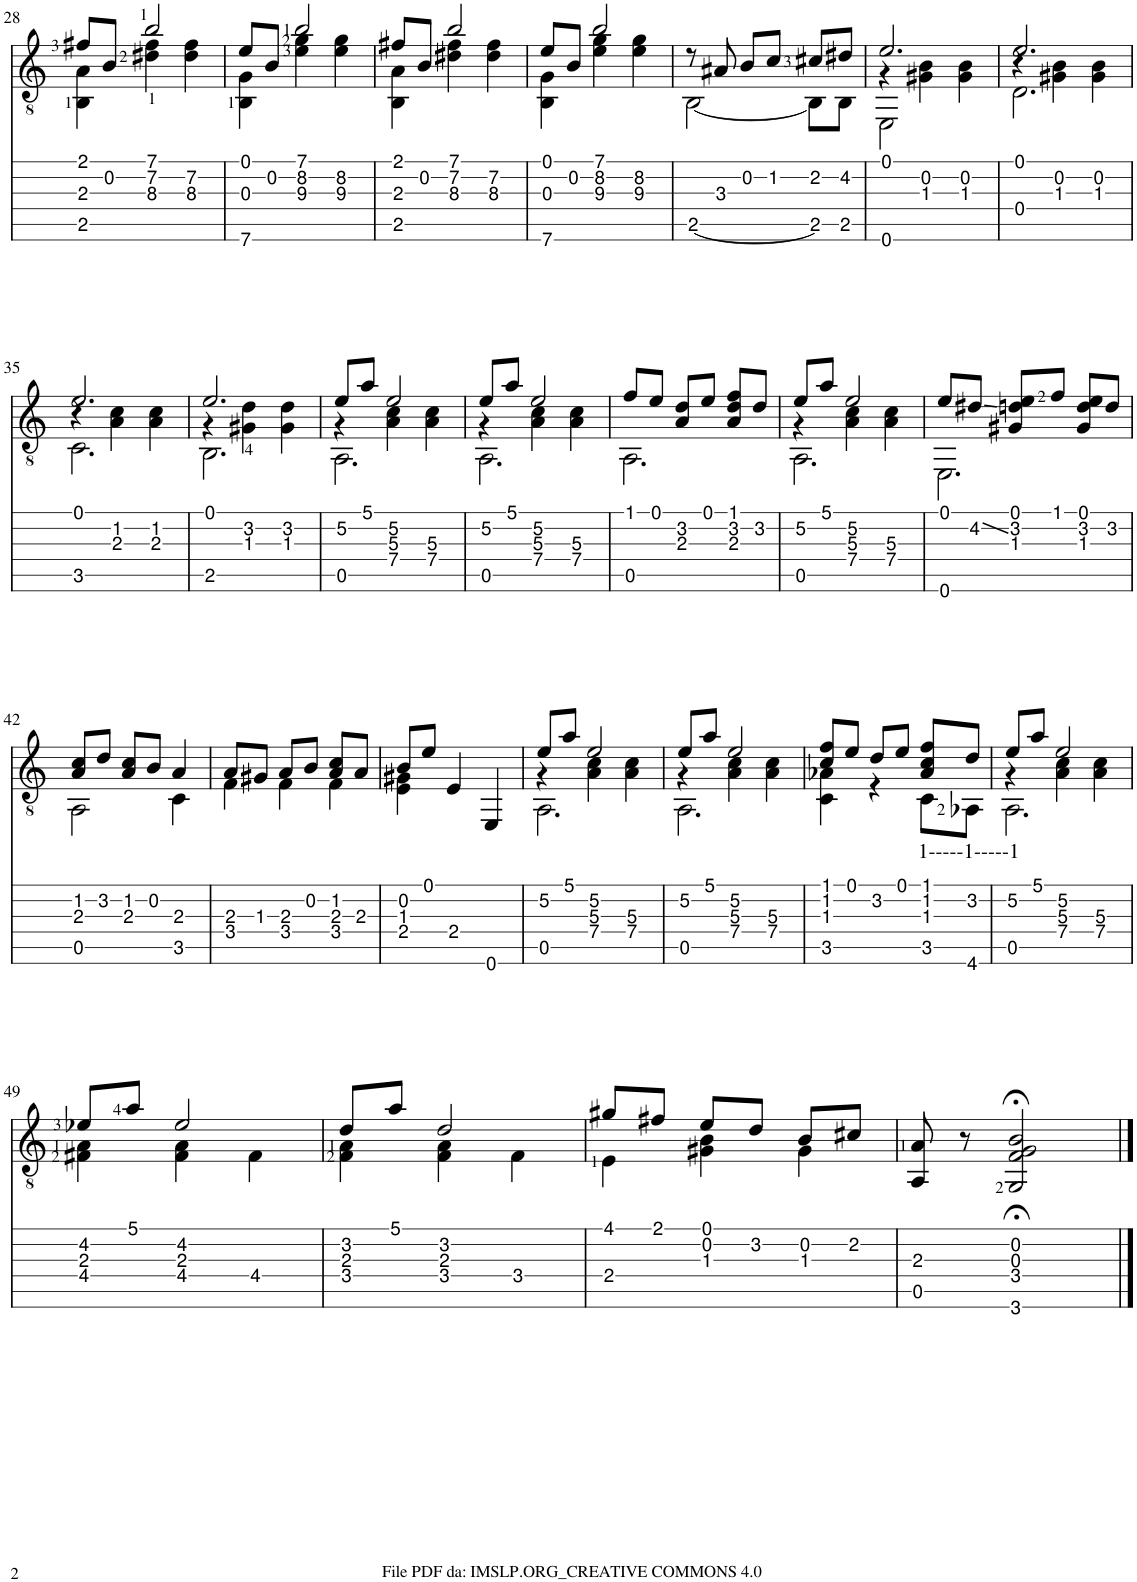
**kern	**kern
*part1	*part1
*staff2	*staff1
*I"Guitar	*
*I'Guit.	*
!!LO:PB:g=z
*	*clefGv2
*k[]	*k[]
*M3/4	*M3/4
=28	=28
*^	*^
8f#L	4BB 4A	8f#X/L	4BB\ 4A\
8BJ	.	8B/J	.
2b	4d# 4f#	2b/	4d#X\ 4f#\
.	4d# 4f#	.	4d#\ 4f#\
=29	=29	=29	=29
8eL	4BB 4G	8e/L	4BB\ 4G\
8BJ	.	8B/J	.
2b	4e 4g	2b/	4e\ 4g\
.	4e 4g	.	4e\ 4g\
=30	=30	=30	=30
8f#XL	4BB 4A	8f#X/L	4BB\ 4A\
8BJ	.	8B/J	.
2b	4d#X 4f#	2b/	4d#X\ 4f#\
.	4d# 4f#	.	4d#\ 4f#\
=31	=31	=31	=31
8eL	4BB 4G	8e/L	4BB\ 4G\
8BJ	.	8B/J	.
2b	4e 4g	2b/	4e\ 4g\
.	4e 4g	.	4e\ 4g\
=32	=32	=32	=32
8r	[2BB	8r	[2BB\
8A#	.	8A#X/	.
8BL	.	8B/L	.
8cJ	.	8c/J	.
8c#L	8BBL]	8c#X/L	8BB\L]
8d#J	8BBJ	8d#X/J	8BB\J
=33	=33	=33	=33
*	*^	*	*^
2.e	4r	2EE	2.e/	4r	2EE\
.	4G# 4B	.	.	4G#X\ 4B\	.
.	4G# 4B	4ryy	.	4G#\ 4B\	4ryy
=34	=34	=34	=34	=34	=34
2.e	4r	2.D	2.e/	4r	2.D\
.	4G# 4B	.	.	4G#X\ 4B\	.
.	4G# 4B	.	.	4G#\ 4B\	.
!!LO:LB:g=z	!!	!!
=35	=35	=35	=35	=35	=35
2.e	4r	2.C	2.e/	4r	2.C\
.	4A 4c	.	.	4A\ 4c\	.
.	4A 4c	.	.	4A\ 4c\	.
=36	=36	=36	=36	=36	=36
2.e	4r	2.BB	2.e/	4r	2.BB\
.	4G# 4d	.	.	4G#X\ 4d\	.
.	4G# 4d	.	.	4G#\ 4d\	.
=37	=37	=37	=37	=37	=37
8eL	4r	2.AA	8e/L	4r	2.AA\
8aJ	.	.	8a/J	.	.
2e	4A 4c	.	2e/	4A\ 4c\	.
.	4A 4c	.	.	4A\ 4c\	.
=38	=38	=38	=38	=38	=38
8eL	4r	2.AA	8e/L	4r	2.AA\
8aJ	.	.	8a/J	.	.
2e	4A 4c	.	2e/	4A\ 4c\	.
.	4A 4c	.	.	4A\ 4c\	.
*	*v	*v	*	*	*
*	*	*	*v	*v
=39	=39	=39	=39
8fL	2.AA	8f/L	2.AA\
8eJ	.	8e/J	.
8A\ 8d\L	.	8A/ 8d/L	.
8eJ	.	8e/J	.
8A\ 8d\ 8f\L	.	8A/ 8d/ 8f/L	.
8dJ	.	8d/J	.
=40	=40	=40	=40
*	*^	*	*^
8eL	4r	2.AA	8e/L	4r	2.AA\
8aJ	.	.	8a/J	.	.
2e	4A 4c	.	2e/	4A\ 4c\	.
.	4A 4c	.	.	4A\ 4c\	.
*	*v	*v	*	*	*
*	*	*	*v	*v
=41	=41	=41	=41
8eL	2.EE	8e/L	2.EE\
8d#XJ	.	8d#X/J	.
8G#X\ 8dn\ 8e\L	.	8G#X/ 8dn/ 8e/L	.
8fJ	.	8f/J	.
8G#\ 8d\ 8e\L	.	8G#/ 8d/ 8e/L	.
8dJ	.	8d/J	.
!!LO:LB:g=z	!!
=42	=42	=42	=42
8A\ 8c\L	2AA	8A/ 8c/L	2AA\
8dJ	.	8d/J	.
8A\ 8c\L	.	8A/ 8c/L	.
8BJ	.	8B/J	.
4A	4C	4A/	4C\
=43	=43	=43	=43
8AL	4F	8A/L	4F\
8G#XJ	.	8G#X/J	.
8AL	4F	8A/L	4F\
8BJ	.	8B/J	.
8A\ 8c\L	4F	8A/ 8c/L	4F\
8AJ	.	8A/J	.
=44	=44	=44	=44
8BL	4E 4G#X	8B/L	4E\ 4G#X\
8eJ	.	8e/J	.
4E	2ryy	4E/	2ryy
4EE	.	4EE/	.
=45	=45	=45	=45
*	*^	*	*^
8eL	4r	2.AA	8e/L	4r	2.AA\
8aJ	.	.	8a/J	.	.
2e	4A 4c	.	2e/	4A\ 4c\	.
.	4A 4c	.	.	4A\ 4c\	.
=46	=46	=46	=46	=46	=46
8eL	4r	2.AA	8e/L	4r	2.AA\
8aJ	.	.	8a/J	.	.
2e	4A 4c	.	2e/	4A\ 4c\	.
.	4A 4c	.	.	4A\ 4c\	.
*	*v	*v	*	*	*
*	*	*	*v	*v
=47	=47	=47	=47
8c\ 8f\L	4C 4A-	8c/ 8f/L	4C\ 4A-X\
8eJ	.	8e/J	.
8dL	4r	8d/L	4r
8eJ	.	8e/J	.
!LO:TX:a:t=1-----1-----1	!	!	!
8A-\ 8c\ 8f\L	8CL	8A-/ 8c/ 8f/L	8C\L
8dJ	8AA-J	8d/J	8AA-X\J
=48	=48	=48	=48
*	*^	*	*^
8eL	4r	2.AA	8e/L	4r	2.AA\
8aJ	.	.	8a/J	.	.
2e	4A 4c	.	2e/	4A\ 4c\	.
.	4A 4c	.	.	4A\ 4c\	.
*	*v	*v	*	*	*
*	*	*	*v	*v
!!LO:LB:g=z
=49	=49	=49	=49
8e-L	4F# 4A	8e-X/L	4F#X\ 4A\
8aJ	.	8a/J	.
2e-	4F# 4A	2e-/	4F#\ 4A\
.	4F#	.	4F#\
=50	=50	=50	=50
8dL	4F 4A	8d/L	4F\ 4A\
8aJ	.	8a/J	.
2d	4F 4A	2d/	4F\ 4A\
.	4F	.	4F\
=51	=51	=51	=51
8g#L	4E	8g#X/L	4E\
8f#J	.	8f#X/J	.
8eL	4G# 4B	8e/L	4G#X\ 4B\
8dJ	.	8d/J	.
8BL	4G#	8B/L	4G#\
8c#J	.	8c#X/J	.
*v	*v	*	*
*	*v	*v
=52	=52
8AA 8A	8AA/ 8A/
8r	8r
2GG;< 2F;< 2G;< 2B;<	2GG/;< 2F/;< 2G/;< 2B/;<
==	==
*-	*-
